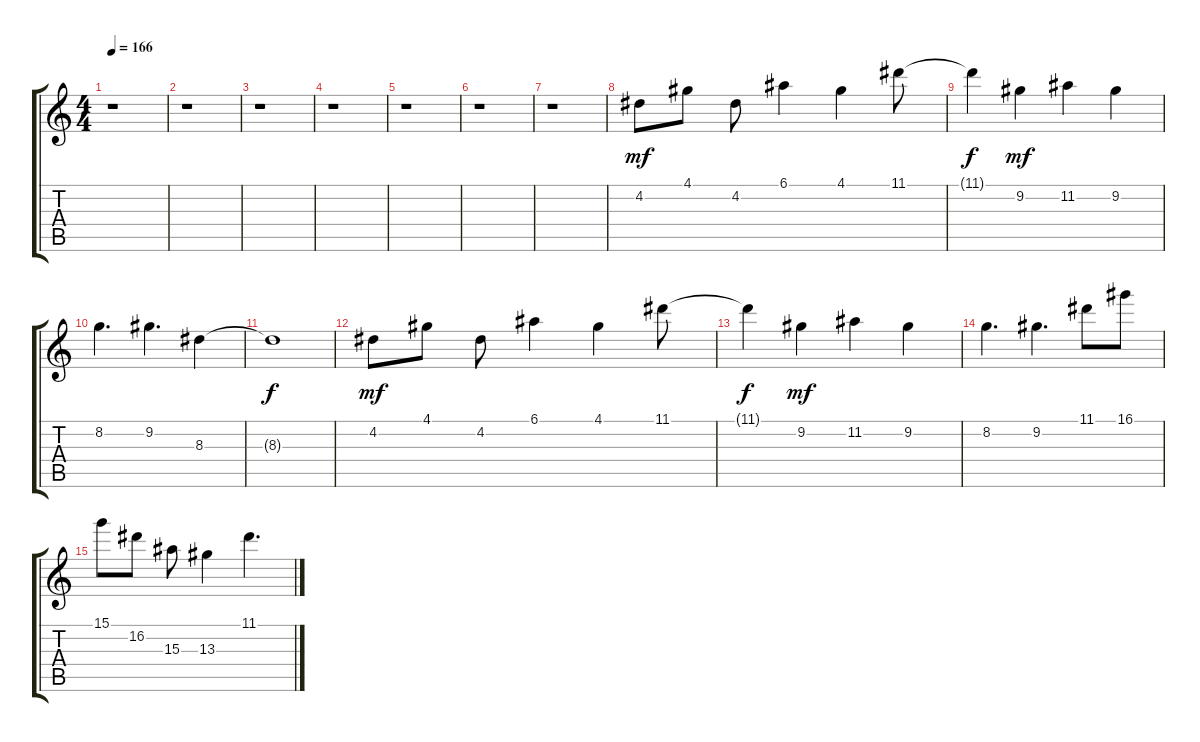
\track "" {instrument overdrivenguitar}
\staff {score tabs}
\tuning (E4 B3 G3 D3 A2 E2) {hide}
\ts (4 4)
\tempo 166
\clef g2
\ks c
r.1{dy mf} |
r.1 |
r.1 |
r.1 |
r.1 |
r.1 |
r.1 |
4.2.8 4.1.8 4.2.8 6.1.4 4.1.4 11.1.8 |
11.1{t}.4{dy f} 9.2.4{dy mf} 11.2.4 9.2.4 |
8.2.4{d} 9.2.4{d} 8.3.4 |
8.3{t}.1{dy f} |
4.2.8{dy mf} 4.1.8 4.2.8 6.1.4 4.1.4 11.1.8 |
11.1{t}.4{dy f} 9.2.4{dy mf} 11.2.4 9.2.4 |
8.2.4{d} 9.2.4{d} 11.1.8 16.1.8 |
15.1.8 16.2.8 15.3.8 13.3.4 11.1.4{d}
